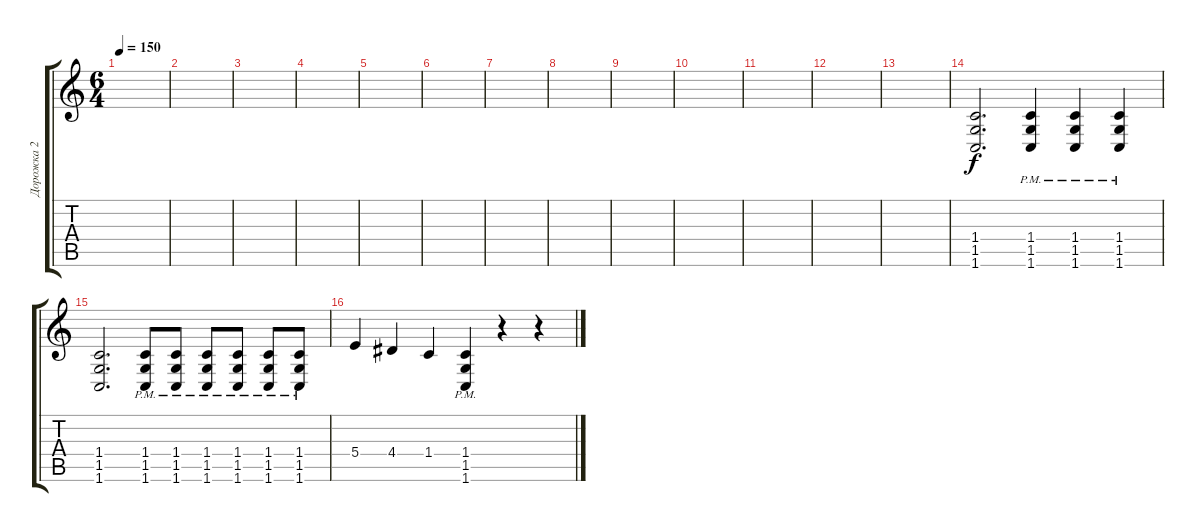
\track ("Дорожка 2" "Дорожка 2") {instrument distortionguitar}
\staff {score tabs}
\tuning (Db4 Ab3 E3 B2 Gb2 B1) {hide}
\ts (6 4)
\tempo 150
\clef g2
\ks c
|
|
|
|
|
|
|
|
|
|
|
|
|
(1.4 1.5 1.6).2{d} (1.4{pm} 1.5{pm} 1.6{pm}).4 (1.4{pm} 1.5{pm} 1.6{pm}).4 (1.4{pm} 1.5{pm} 1.6{pm}).4 |
(1.4 1.5 1.6).2{d} (1.4{pm} 1.5{pm} 1.6{pm}).8 (1.4{pm} 1.5{pm} 1.6{pm}).8 (1.4{pm} 1.5{pm} 1.6{pm}).8 (1.4{pm} 1.5{pm} 1.6{pm}).8 (1.4{pm} 1.5{pm} 1.6{pm}).8 (1.4{pm} 1.5{pm} 1.6{pm}).8 |
5.4.4 4.4.4 1.4.4 (1.4{pm} 1.5{pm} 1.6{pm}).4 r.4 r.4
